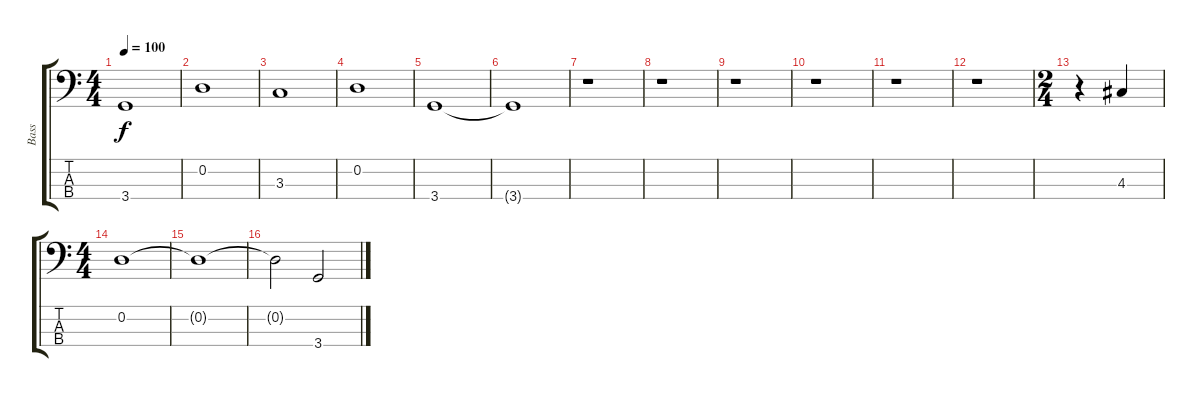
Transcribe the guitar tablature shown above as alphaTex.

\track ("Bass" "Bass") {instrument electricbassfinger}
\staff {score tabs}
\tuning (G2 D2 A1 E1) {hide}
\ts (4 4)
\tempo 100
\clef f4
\ks c
3.4.1{dy f} |
0.2.1 |
3.3.1 |
0.2.1 |
3.4.1 |
3.4{t}.1 |
r.1 |
r.1 |
r.1 |
r.1 |
r.1 |
r.1 |
\ts (2 4)
r.4 4.3.4 |
\ts (4 4)
0.2.1 |
0.2{t}.1 |
0.2{t}.2 3.4.2
